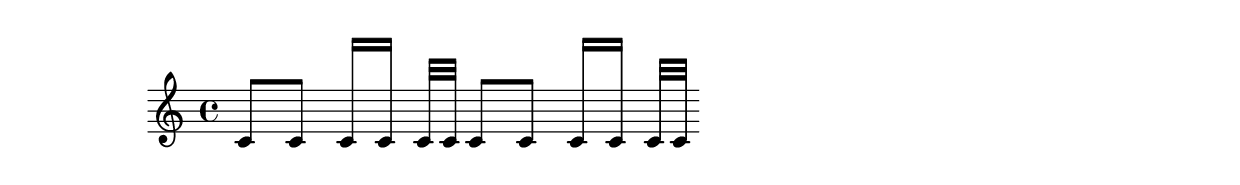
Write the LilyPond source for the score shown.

\version "2.10.0"

\header {
  texidoc = "Sublist of grob property lists may be also tuned.  In the
next example, the @code{beamed-lengths} property of the @code{Stem}
grob is tweaked."
}

\relative {
  \override Stem #'details #'beamed-lengths = #'(6 10 8)
  c8[ c] c16[ c] c32[ c]
  \revert Stem #'details
  c8[ c] c16[ c] c32[ c]
}
